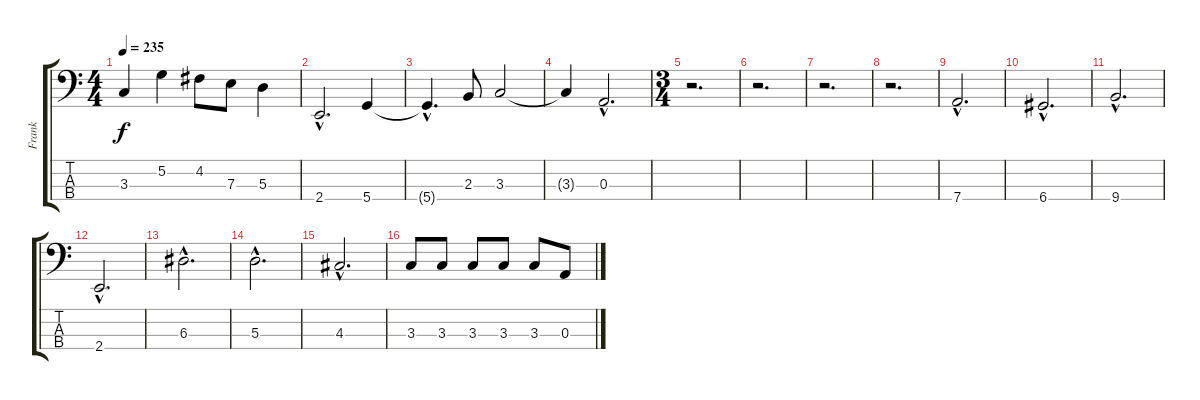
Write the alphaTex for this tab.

\track ("Frank" "Frank") {instrument electricbassfinger}
\staff {score tabs}
\tuning (G2 D2 A1 D1) {hide}
\ts (4 4)
\tempo 235
\clef f4
\ks c
3.3{t}.4{dy f} 5.2.4 4.2.8 7.3.8 5.3.4 |
2.4{hac}.2{d} 5.4.4 |
5.4{hac t}.4{d} 2.3.8 3.3.2 |
3.3{t}.4 0.3{hac}.2{d} |
\ts (3 4)
r.2{d} |
r.2{d} |
r.2{d} |
r.2{d} |
7.4{hac}.2{d} |
6.4{hac}.2{d} |
9.4{hac}.2{d} |
2.4{hac}.2{d} |
6.3{hac}.2{d} |
5.3{hac}.2{d} |
4.3{hac}.2{d} |
3.3.8 3.3.8 3.3.8 3.3.8 3.3.8 0.3.8
